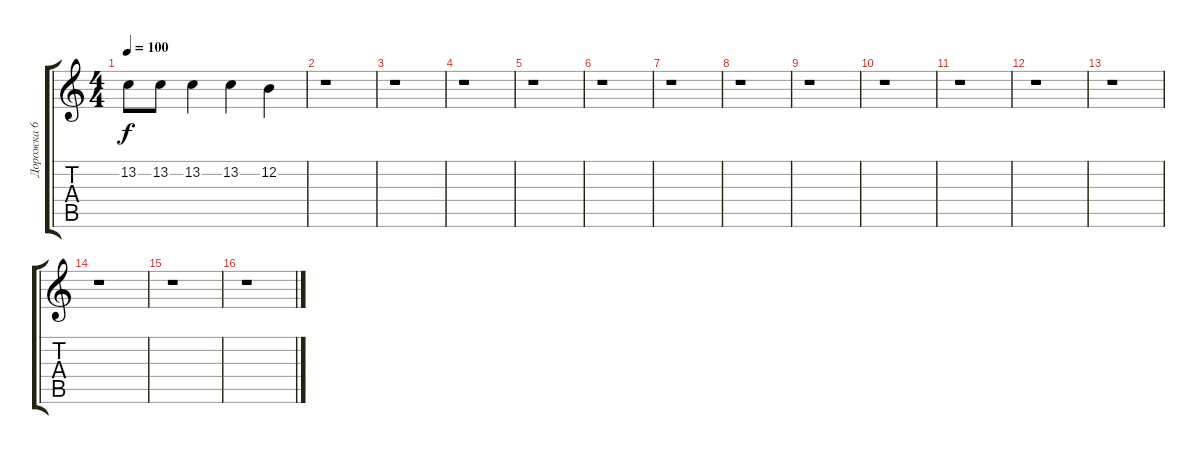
\track ("Дорожка 6" "Дорожка 6") {instrument stringensemble1}
\staff {score tabs}
\tuning (E4 B3 G3 D3 A2 E2) {hide}
\ts (4 4)
\tempo 100
\clef g2
\ks c
13.2.8{dy f} 13.2.8 13.2.4 13.2.4 12.2.4 |
r.1 |
r.1 |
r.1 |
r.1 |
r.1 |
r.1 |
r.1 |
r.1 |
r.1 |
r.1 |
r.1 |
r.1 |
r.1 |
r.1 |
r.1
